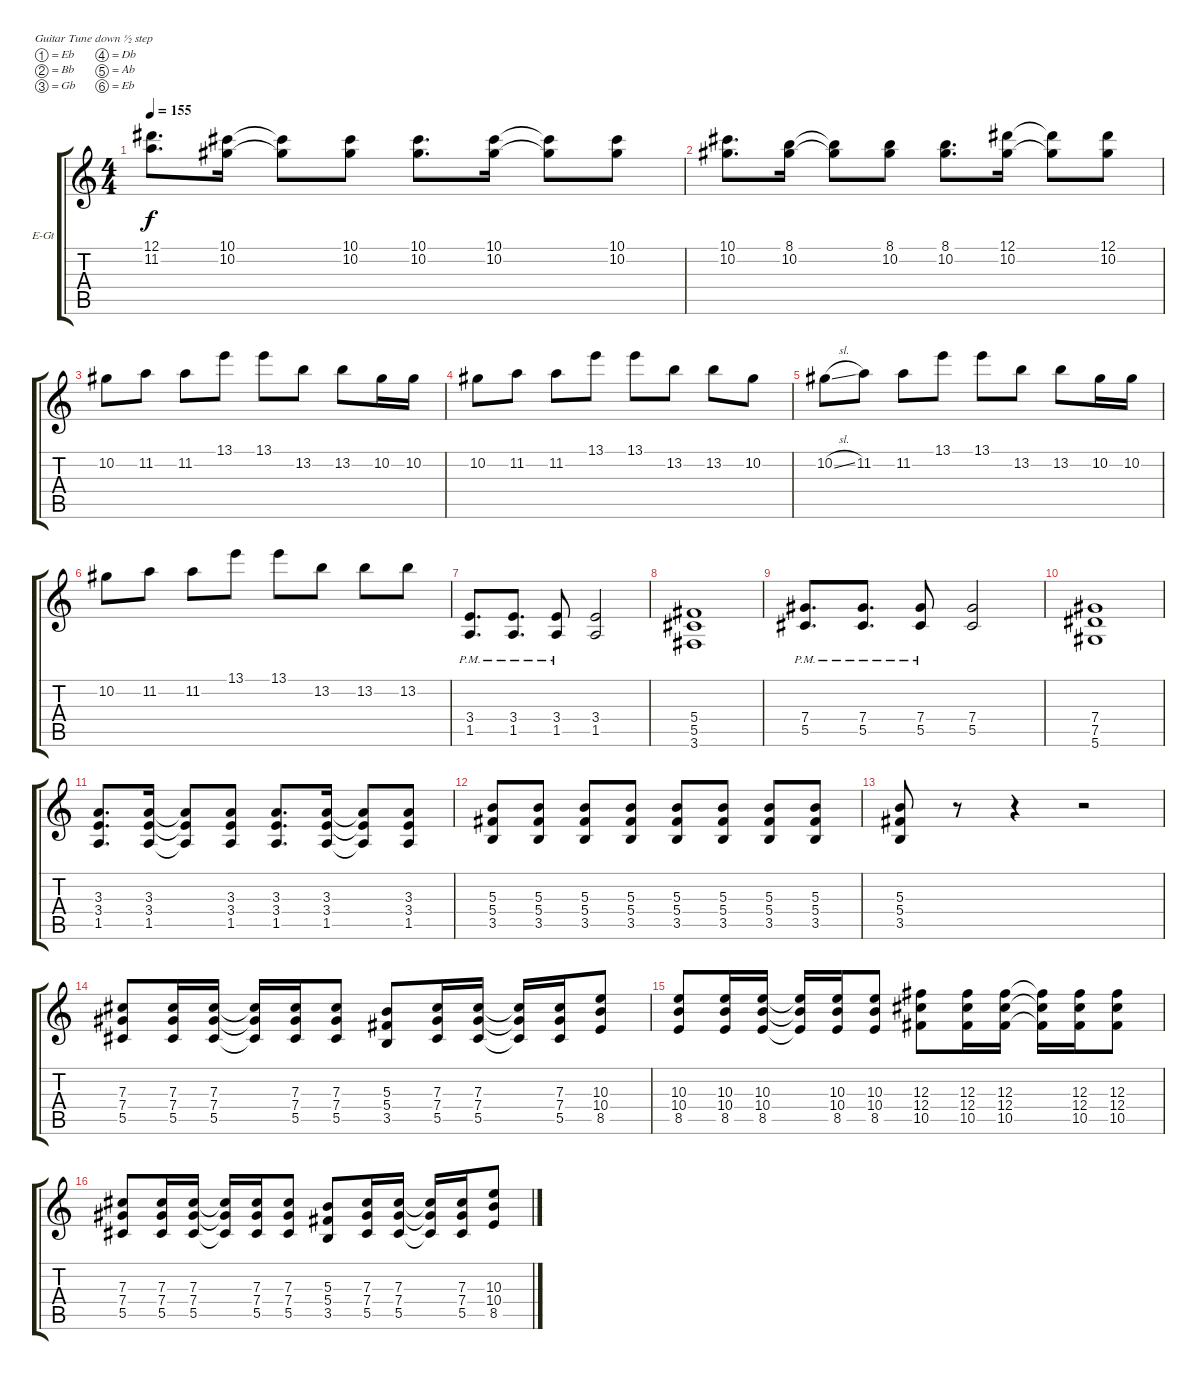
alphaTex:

\defaultSystemsLayout 4
\bracketExtendMode groupsimilarinstruments
\firstSystemTrackNameOrientation horizontal
\otherSystemsTrackNameOrientation horizontal
\track ("Guitar - Zach Blair" "E-Gt") {instrument distortionguitar}
\staff {score tabs}
\tuning (Eb4 Bb3 Gb3 Db3 Ab2 Eb2)
\ts (4 4)
\tempo 155
\clef g2
\ks c
(12.1 11.2).8{d dy f} (10.1 10.2).16 (10.1{t} 10.2{t}).8 (10.1 10.2).8 (10.1 10.2).8{d} (10.1 10.2).16 (10.1{t} 10.2{t}).8 (10.1 10.2).8 |
(10.1 10.2).8{d} (8.1 10.2).16 (8.1{t} 10.2{t}).8 (8.1 10.2).8 (8.1 10.2).8{d} (12.1 10.2).16 (12.1{t} 10.2{t}).8 (12.1 10.2).8 |
10.2.8 11.2.8 11.2.8 13.1.8 13.1.8 13.2.8 13.2.8 10.2.16 10.2.16 |
10.2.8 11.2.8 11.2.8 13.1.8 13.1.8 13.2.8 13.2.8 10.2.8 |
10.2{sl}.8 11.2.8 11.2.8 13.1.8 13.1.8 13.2.8 13.2.8 10.2.16 10.2.16 |
10.2.8 11.2.8 11.2.8 13.1.8 13.1.8 13.2.8 13.2.8 13.2.8 |
(3.4{pm} 1.5{pm}).8{d} (3.4{pm} 1.5{pm}).8{d} (3.4{pm} 1.5{pm}).8 (3.4 1.5).2 |
(5.4 5.5 3.6).1 |
(7.4{pm} 5.5{pm}).8{d} (7.4{pm} 5.5{pm}).8{d} (7.4{pm} 5.5{pm}).8 (7.4 5.5).2 |
(7.4 7.5 5.6).1 |
(3.3 3.4 1.5).8{d} (3.3 3.4 1.5).16 (3.3{t} 3.4{t} 1.5{t}).8 (3.3 3.4 1.5).8 (3.3 3.4 1.5).8{d} (3.3 3.4 1.5).16 (3.3{t} 3.4{t} 1.5{t}).8 (3.3 3.4 1.5).8 |
(5.3 5.4 3.5).8 (5.3 5.4 3.5).8 (5.3 5.4 3.5).8 (5.3 5.4 3.5).8 (5.3 5.4 3.5).8 (5.3 5.4 3.5).8 (5.3 5.4 3.5).8 (5.3 5.4 3.5).8 |
(5.3 5.4 3.5).8 r.8 r.4 r.2 |
(7.3 7.4 5.5).8 (7.3 7.4 5.5).16 (7.3 7.4 5.5).16 (7.3{t} 7.4{t} 5.5{t}).16 (7.3 7.4 5.5).16 (7.3 7.4 5.5).8 (5.3 5.4 3.5).8 (7.3 7.4 5.5).16 (7.3 7.4 5.5).16 (7.3{t} 7.4{t} 5.5{t}).16 (7.3 7.4 5.5).16 (10.3 10.4 8.5).8 |
(10.3 10.4 8.5).8 (10.3 10.4 8.5).16 (10.3 10.4 8.5).16 (10.3{t} 10.4{t} 8.5{t}).16 (10.3 10.4 8.5).16 (10.3 10.4 8.5).8 (12.3 12.4 10.5).8 (12.3 12.4 10.5).16 (12.3 12.4 10.5).16 (12.3{t} 10.5{t} 12.4{t}).16 (12.3 12.4 10.5).16 (12.3 12.4 10.5).8 |
(7.3 7.4 5.5).8 (7.3 7.4 5.5).16 (7.3 7.4 5.5).16 (7.3{t} 7.4{t} 5.5{t}).16 (7.3 7.4 5.5).16 (7.3 7.4 5.5).8 (5.3 5.4 3.5).8 (7.3 7.4 5.5).16 (7.3 7.4 5.5).16 (7.3{t} 7.4{t} 5.5{t}).16 (7.3 7.4 5.5).16 (10.3 10.4 8.5).8
